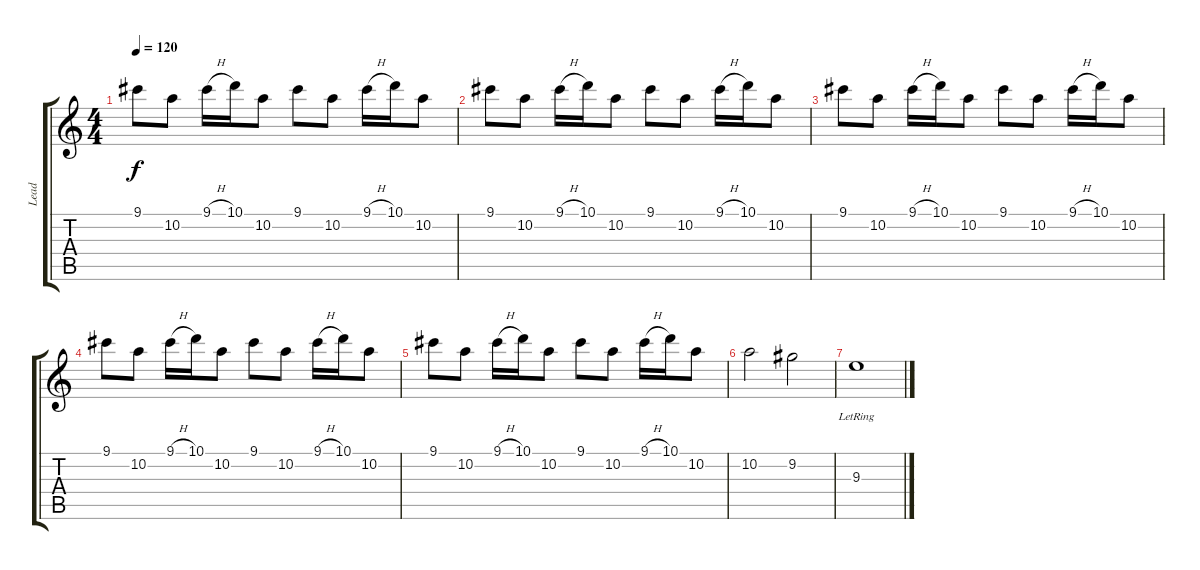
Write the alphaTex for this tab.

\track ("Lead" "Lead") {instrument distortionguitar}
\staff {score tabs}
\tuning (E4 B3 G3 D3 A2 E2) {hide}
\ts (4 4)
\tempo 120
\clef g2
\ks c
9.1.8{dy f} 10.2.8 9.1{h}.16 10.1.16 10.2.8 9.1.8 10.2.8 9.1{h}.16 10.1.16 10.2.8 |
9.1.8 10.2.8 9.1{h}.16 10.1.16 10.2.8 9.1.8 10.2.8 9.1{h}.16 10.1.16 10.2.8 |
9.1.8 10.2.8 9.1{h}.16 10.1.16 10.2.8 9.1.8 10.2.8 9.1{h}.16 10.1.16 10.2.8 |
9.1.8 10.2.8 9.1{h}.16 10.1.16 10.2.8 9.1.8 10.2.8 9.1{h}.16 10.1.16 10.2.8 |
9.1.8 10.2.8 9.1{h}.16 10.1.16 10.2.8 9.1.8 10.2.8 9.1{h}.16 10.1.16 10.2.8 |
10.2.2 9.2.2 |
9.3{lr}.1
